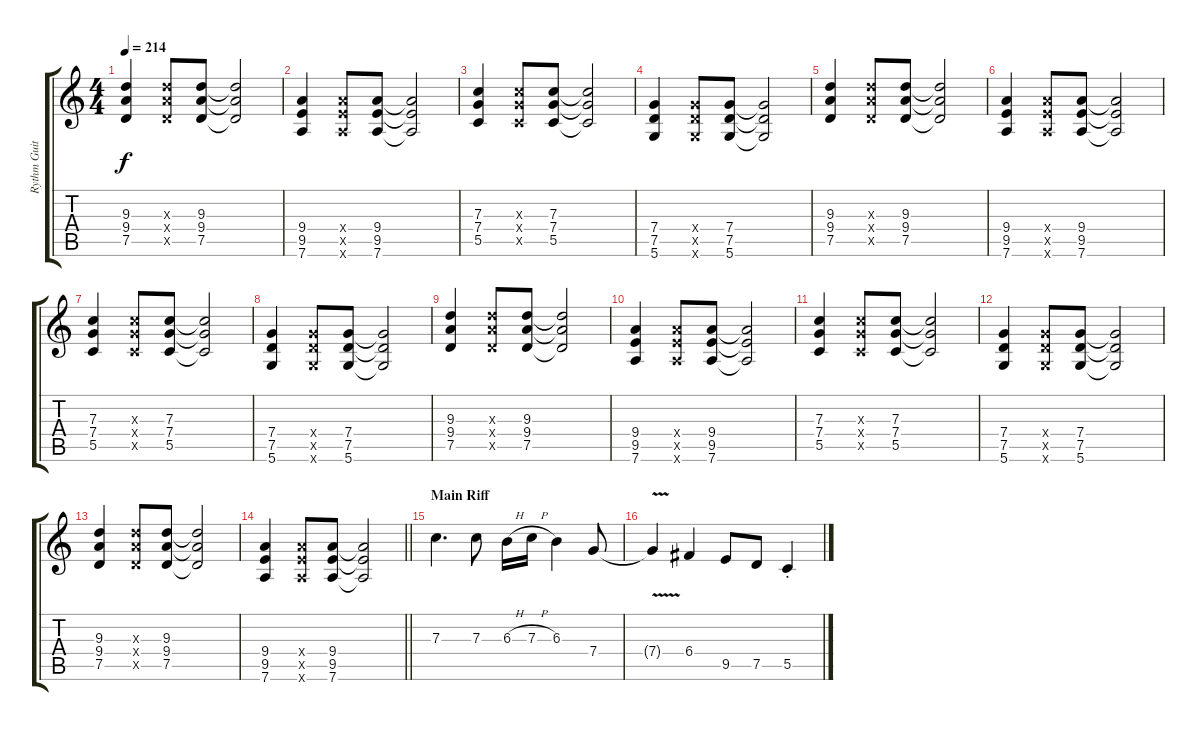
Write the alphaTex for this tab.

\track ("Rythm Guitar II" "Rythm Guit") {instrument overdrivenguitar}
\staff {score tabs}
\tuning (D4 A3 F3 C3 G2 D2) {hide}
\ts (4 4)
\tempo 214
\clef g2
\ks c
(9.3 9.4 7.5).4{dy f} (9.3{x} 9.4{x} 7.5{x}).8 (9.3 9.4 7.5).8 (9.3{t} 9.4{t} 7.5{t}).2 |
(9.4 9.5 7.6).4 (9.4{x} 9.5{x} 7.6{x}).8 (9.4 9.5 7.6).8 (9.4{t} 9.5{t} 7.6{t}).2 |
(7.3 7.4 5.5).4 (7.3{x} 7.4{x} 5.5{x}).8 (7.3 7.4 5.5).8 (7.3{t} 7.4{t} 5.5{t}).2 |
(7.4 7.5 5.6).4 (7.4{x} 7.5{x} 5.6{x}).8 (7.4 7.5 5.6).8 (7.4{t} 7.5{t} 5.6{t}).2 |
(9.3 9.4 7.5).4 (9.3{x} 9.4{x} 7.5{x}).8 (9.3 9.4 7.5).8 (9.3{t} 9.4{t} 7.5{t}).2 |
(9.4 9.5 7.6).4 (9.4{x} 9.5{x} 7.6{x}).8 (9.4 9.5 7.6).8 (9.4{t} 9.5{t} 7.6{t}).2 |
(7.3 7.4 5.5).4 (7.3{x} 7.4{x} 5.5{x}).8 (7.3 7.4 5.5).8 (7.3{t} 7.4{t} 5.5{t}).2 |
(7.4 7.5 5.6).4 (7.4{x} 7.5{x} 5.6{x}).8 (7.4 7.5 5.6).8 (7.4{t} 7.5{t} 5.6{t}).2 |
(9.3 9.4 7.5).4 (9.3{x} 9.4{x} 7.5{x}).8 (9.3 9.4 7.5).8 (9.3{t} 9.4{t} 7.5{t}).2 |
(9.4 9.5 7.6).4 (9.4{x} 9.5{x} 7.6{x}).8 (9.4 9.5 7.6).8 (9.4{t} 9.5{t} 7.6{t}).2 |
(7.3 7.4 5.5).4 (7.3{x} 7.4{x} 5.5{x}).8 (7.3 7.4 5.5).8 (7.3{t} 7.4{t} 5.5{t}).2 |
(7.4 7.5 5.6).4 (7.4{x} 7.5{x} 5.6{x}).8 (7.4 7.5 5.6).8 (7.4{t} 7.5{t} 5.6{t}).2 |
(9.3 9.4 7.5).4 (9.3{x} 9.4{x} 7.5{x}).8 (9.3 9.4 7.5).8 (9.3{t} 9.4{t} 7.5{t}).2 |
\barLineRight lightlight
(9.4 9.5 7.6).4 (9.4{x} 9.5{x} 7.6{x}).8 (9.4 9.5 7.6).8 (9.4{t} 9.5{t} 7.6{t}).2 |
\section ("" "Main Riff")
7.3.4{d} 7.3.8 6.3{h}.16 7.3{h}.16 6.3.4 7.4.8 |
7.4{v t}.4 6.4.4 9.5.8 7.5.8 5.5{st}.4
